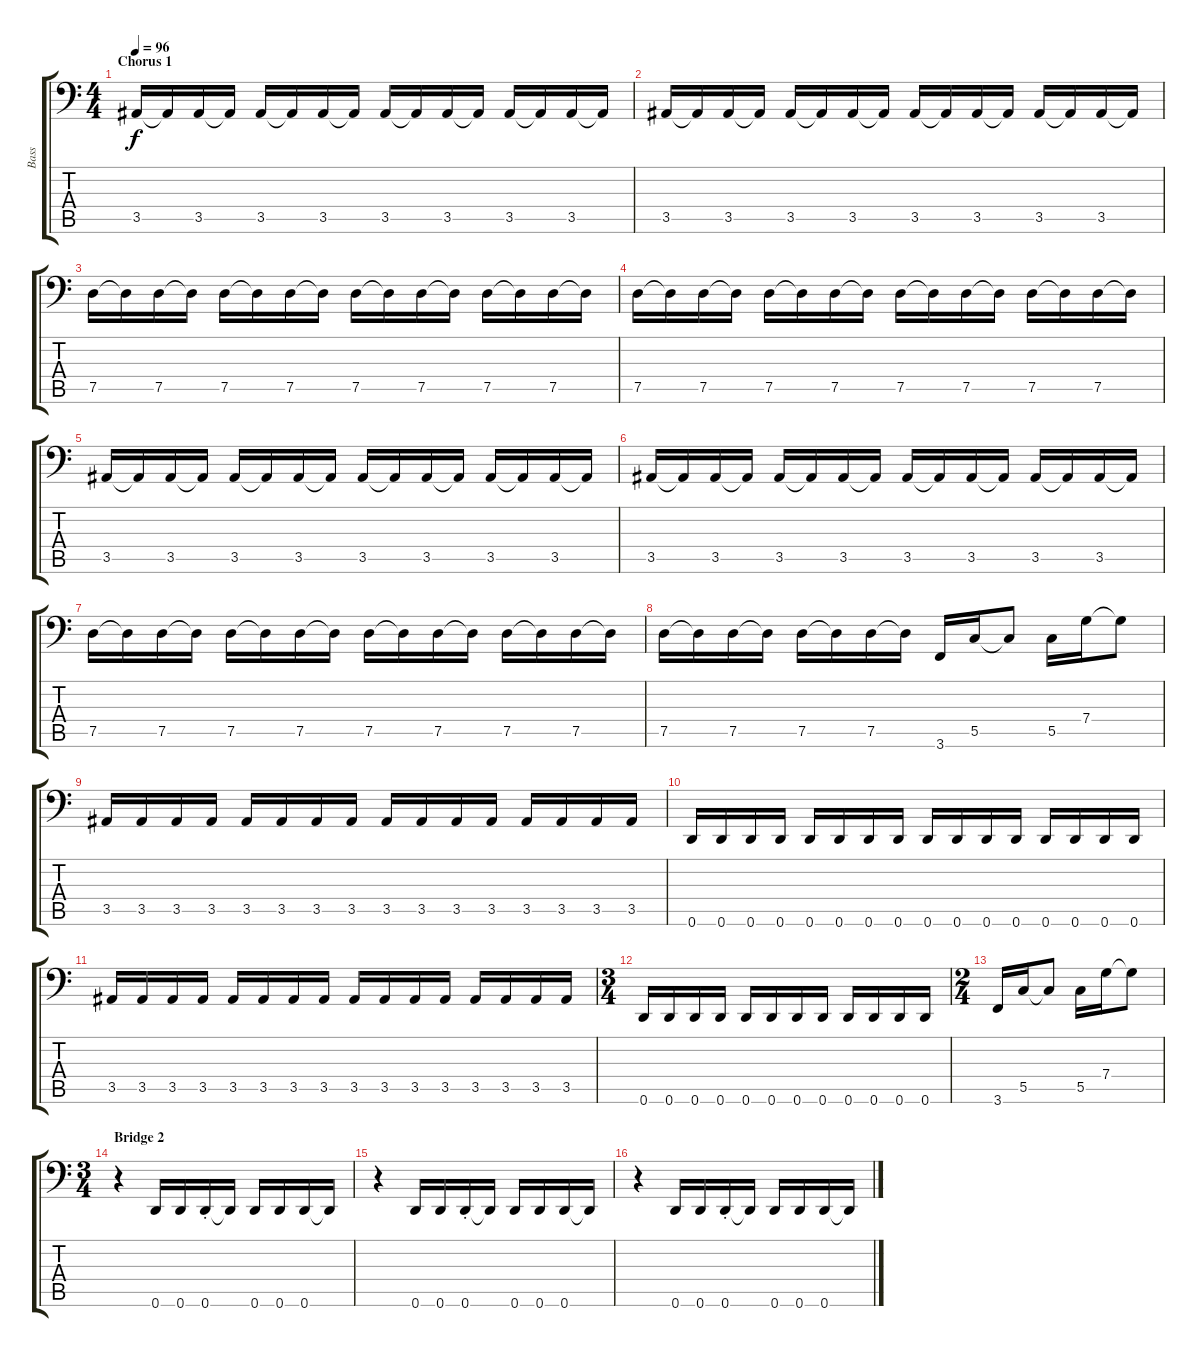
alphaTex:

\track ("Bass" "Bass") {instrument electricbasspick}
\staff {score tabs}
\tuning (D3 A2 F2 C2 G1 D1) {hide}
\ts (4 4)
\section ("" "Chorus 1")
\tempo 96
\clef f4
\ks c
3.5.16{dy f} 3.5{t}.16 3.5.16 3.5{t}.16 3.5.16 3.5{t}.16 3.5.16 3.5{t}.16 3.5.16 3.5{t}.16 3.5.16 3.5{t}.16 3.5.16 3.5{t}.16 3.5.16 3.5{t}.16 |
3.5.16 3.5{t}.16 3.5.16 3.5{t}.16 3.5.16 3.5{t}.16 3.5.16 3.5{t}.16 3.5.16 3.5{t}.16 3.5.16 3.5{t}.16 3.5.16 3.5{t}.16 3.5.16 3.5{t}.16 |
7.5.16 7.5{t}.16 7.5.16 7.5{t}.16 7.5.16 7.5{t}.16 7.5.16 7.5{t}.16 7.5.16 7.5{t}.16 7.5.16 7.5{t}.16 7.5.16 7.5{t}.16 7.5.16 7.5{t}.16 |
7.5.16 7.5{t}.16 7.5.16 7.5{t}.16 7.5.16 7.5{t}.16 7.5.16 7.5{t}.16 7.5.16 7.5{t}.16 7.5.16 7.5{t}.16 7.5.16 7.5{t}.16 7.5.16 7.5{t}.16 |
3.5.16 3.5{t}.16 3.5.16 3.5{t}.16 3.5.16 3.5{t}.16 3.5.16 3.5{t}.16 3.5.16 3.5{t}.16 3.5.16 3.5{t}.16 3.5.16 3.5{t}.16 3.5.16 3.5{t}.16 |
3.5.16 3.5{t}.16 3.5.16 3.5{t}.16 3.5.16 3.5{t}.16 3.5.16 3.5{t}.16 3.5.16 3.5{t}.16 3.5.16 3.5{t}.16 3.5.16 3.5{t}.16 3.5.16 3.5{t}.16 |
7.5.16 7.5{t}.16 7.5.16 7.5{t}.16 7.5.16 7.5{t}.16 7.5.16 7.5{t}.16 7.5.16 7.5{t}.16 7.5.16 7.5{t}.16 7.5.16 7.5{t}.16 7.5.16 7.5{t}.16 |
7.5.16 7.5{t}.16 7.5.16 7.5{t}.16 7.5.16 7.5{t}.16 7.5.16 7.5{t}.16 3.6.16 5.5.16 5.5{t}.8 5.5.16 7.4.16 7.4{t}.8 |
3.5.16 3.5.16 3.5.16 3.5.16 3.5.16 3.5.16 3.5.16 3.5.16 3.5.16 3.5.16 3.5.16 3.5.16 3.5.16 3.5.16 3.5.16 3.5.16 |
0.6.16 0.6.16 0.6.16 0.6.16 0.6.16 0.6.16 0.6.16 0.6.16 0.6.16 0.6.16 0.6.16 0.6.16 0.6.16 0.6.16 0.6.16 0.6.16 |
3.5.16 3.5.16 3.5.16 3.5.16 3.5.16 3.5.16 3.5.16 3.5.16 3.5.16 3.5.16 3.5.16 3.5.16 3.5.16 3.5.16 3.5.16 3.5.16 |
\ts (3 4)
0.6.16 0.6.16 0.6.16 0.6.16 0.6.16 0.6.16 0.6.16 0.6.16 0.6.16 0.6.16 0.6.16 0.6.16 |
\ts (2 4)
3.6.16 5.5.16 5.5{t}.8 5.5.16 7.4.16 7.4{t}.8 |
\ts (3 4)
\section ("" "Bridge 2")
r.4 0.6.16 0.6.16 0.6{st}.16 0.6{t}.16 0.6.16 0.6.16 0.6.16 0.6{t}.16 |
r.4 0.6.16 0.6.16 0.6{st}.16 0.6{t}.16 0.6.16 0.6.16 0.6.16 0.6{t}.16 |
r.4 0.6.16 0.6.16 0.6{st}.16 0.6{t}.16 0.6.16 0.6.16 0.6.16 0.6{t}.16
